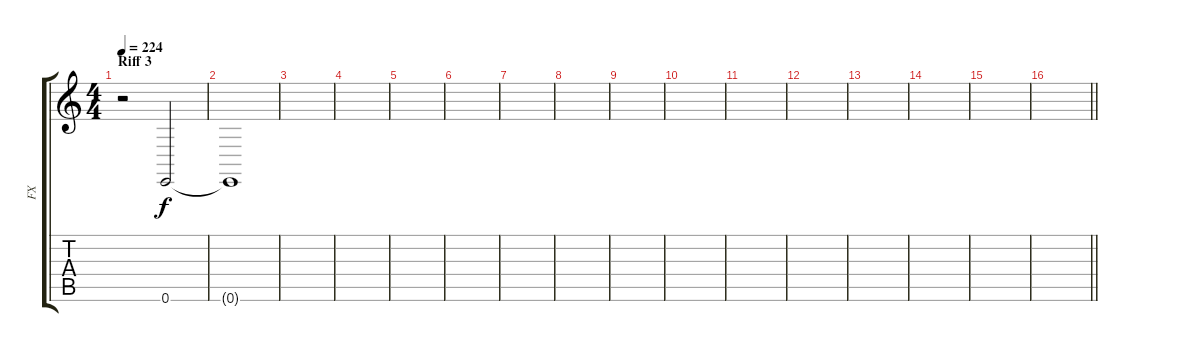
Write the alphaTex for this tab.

\track ("FX" "FX") {instrument gunshot}
\staff {score tabs}
\tuning (E4 B3 G3 D3 A2 E2) {hide}
\ts (4 4)
\section ("" "Riff 3")
\tempo 224
\clef g2
\ks c
r.2{dy f} 0.6.2 |
0.6{t}.1 |
|
|
|
|
|
|
|
|
|
|
|
|
|
\barLineRight lightlight
